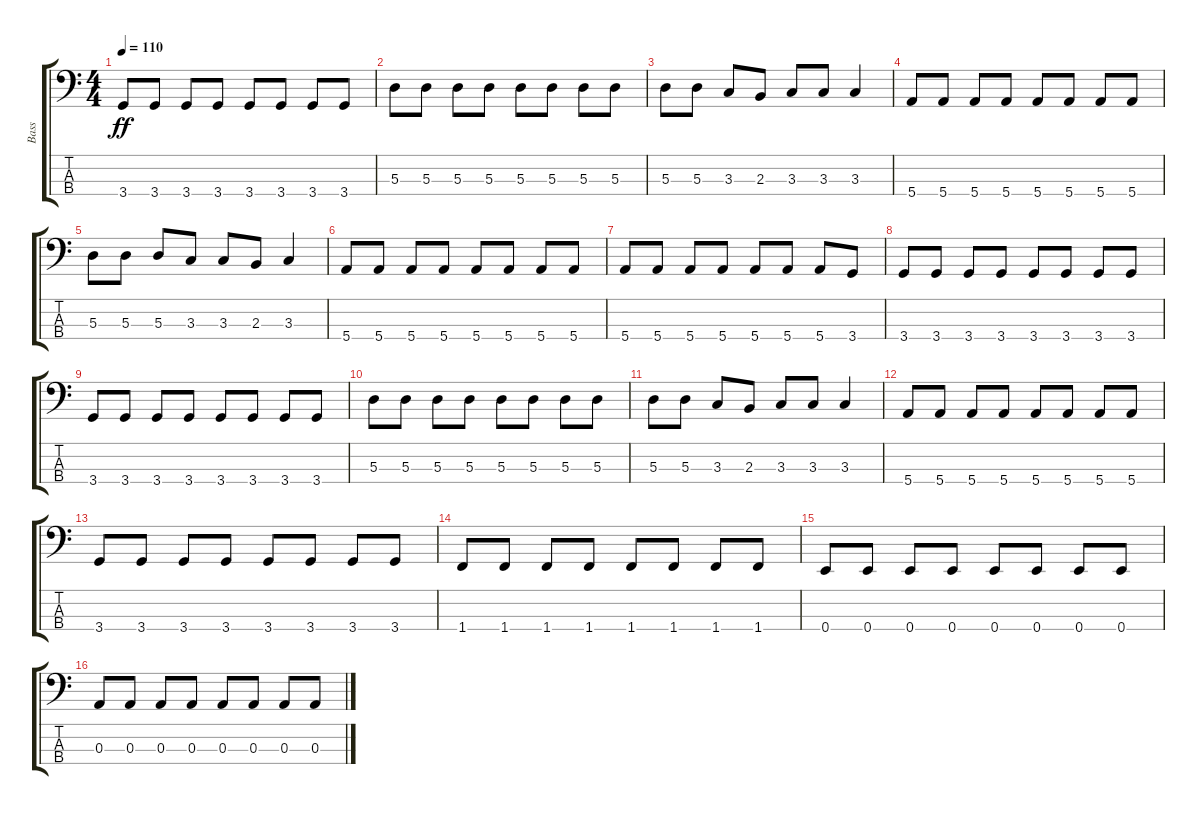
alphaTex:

\track ("Bass" "Bass") {instrument electricbasspick}
\staff {score tabs}
\tuning (G2 D2 A1 E1) {hide}
\ts (4 4)
\tempo 110
\clef f4
\ks c
3.4.8{dy ff} 3.4.8 3.4.8 3.4.8 3.4.8 3.4.8 3.4.8 3.4.8 |
5.3.8 5.3.8 5.3.8 5.3.8 5.3.8 5.3.8 5.3.8 5.3.8 |
5.3.8 5.3.8 3.3.8 2.3.8 3.3.8 3.3.8 3.3.4 |
5.4.8 5.4.8 5.4.8 5.4.8 5.4.8 5.4.8 5.4.8 5.4.8 |
5.3.8 5.3.8 5.3.8 3.3.8 3.3.8 2.3.8 3.3.4 |
5.4.8 5.4.8 5.4.8 5.4.8 5.4.8 5.4.8 5.4.8 5.4.8 |
5.4.8 5.4.8 5.4.8 5.4.8 5.4.8 5.4.8 5.4.8 3.4.8 |
3.4.8 3.4.8 3.4.8 3.4.8 3.4.8 3.4.8 3.4.8 3.4.8 |
3.4.8 3.4.8 3.4.8 3.4.8 3.4.8 3.4.8 3.4.8 3.4.8 |
5.3.8 5.3.8 5.3.8 5.3.8 5.3.8 5.3.8 5.3.8 5.3.8 |
5.3.8 5.3.8 3.3.8 2.3.8 3.3.8 3.3.8 3.3.4 |
5.4.8 5.4.8 5.4.8 5.4.8 5.4.8 5.4.8 5.4.8 5.4.8 |
3.4.8 3.4.8 3.4.8 3.4.8 3.4.8 3.4.8 3.4.8 3.4.8 |
1.4.8 1.4.8 1.4.8 1.4.8 1.4.8 1.4.8 1.4.8 1.4.8 |
0.4.8 0.4.8 0.4.8 0.4.8 0.4.8 0.4.8 0.4.8 0.4.8 |
0.3.8 0.3.8 0.3.8 0.3.8 0.3.8 0.3.8 0.3.8 0.3.8
